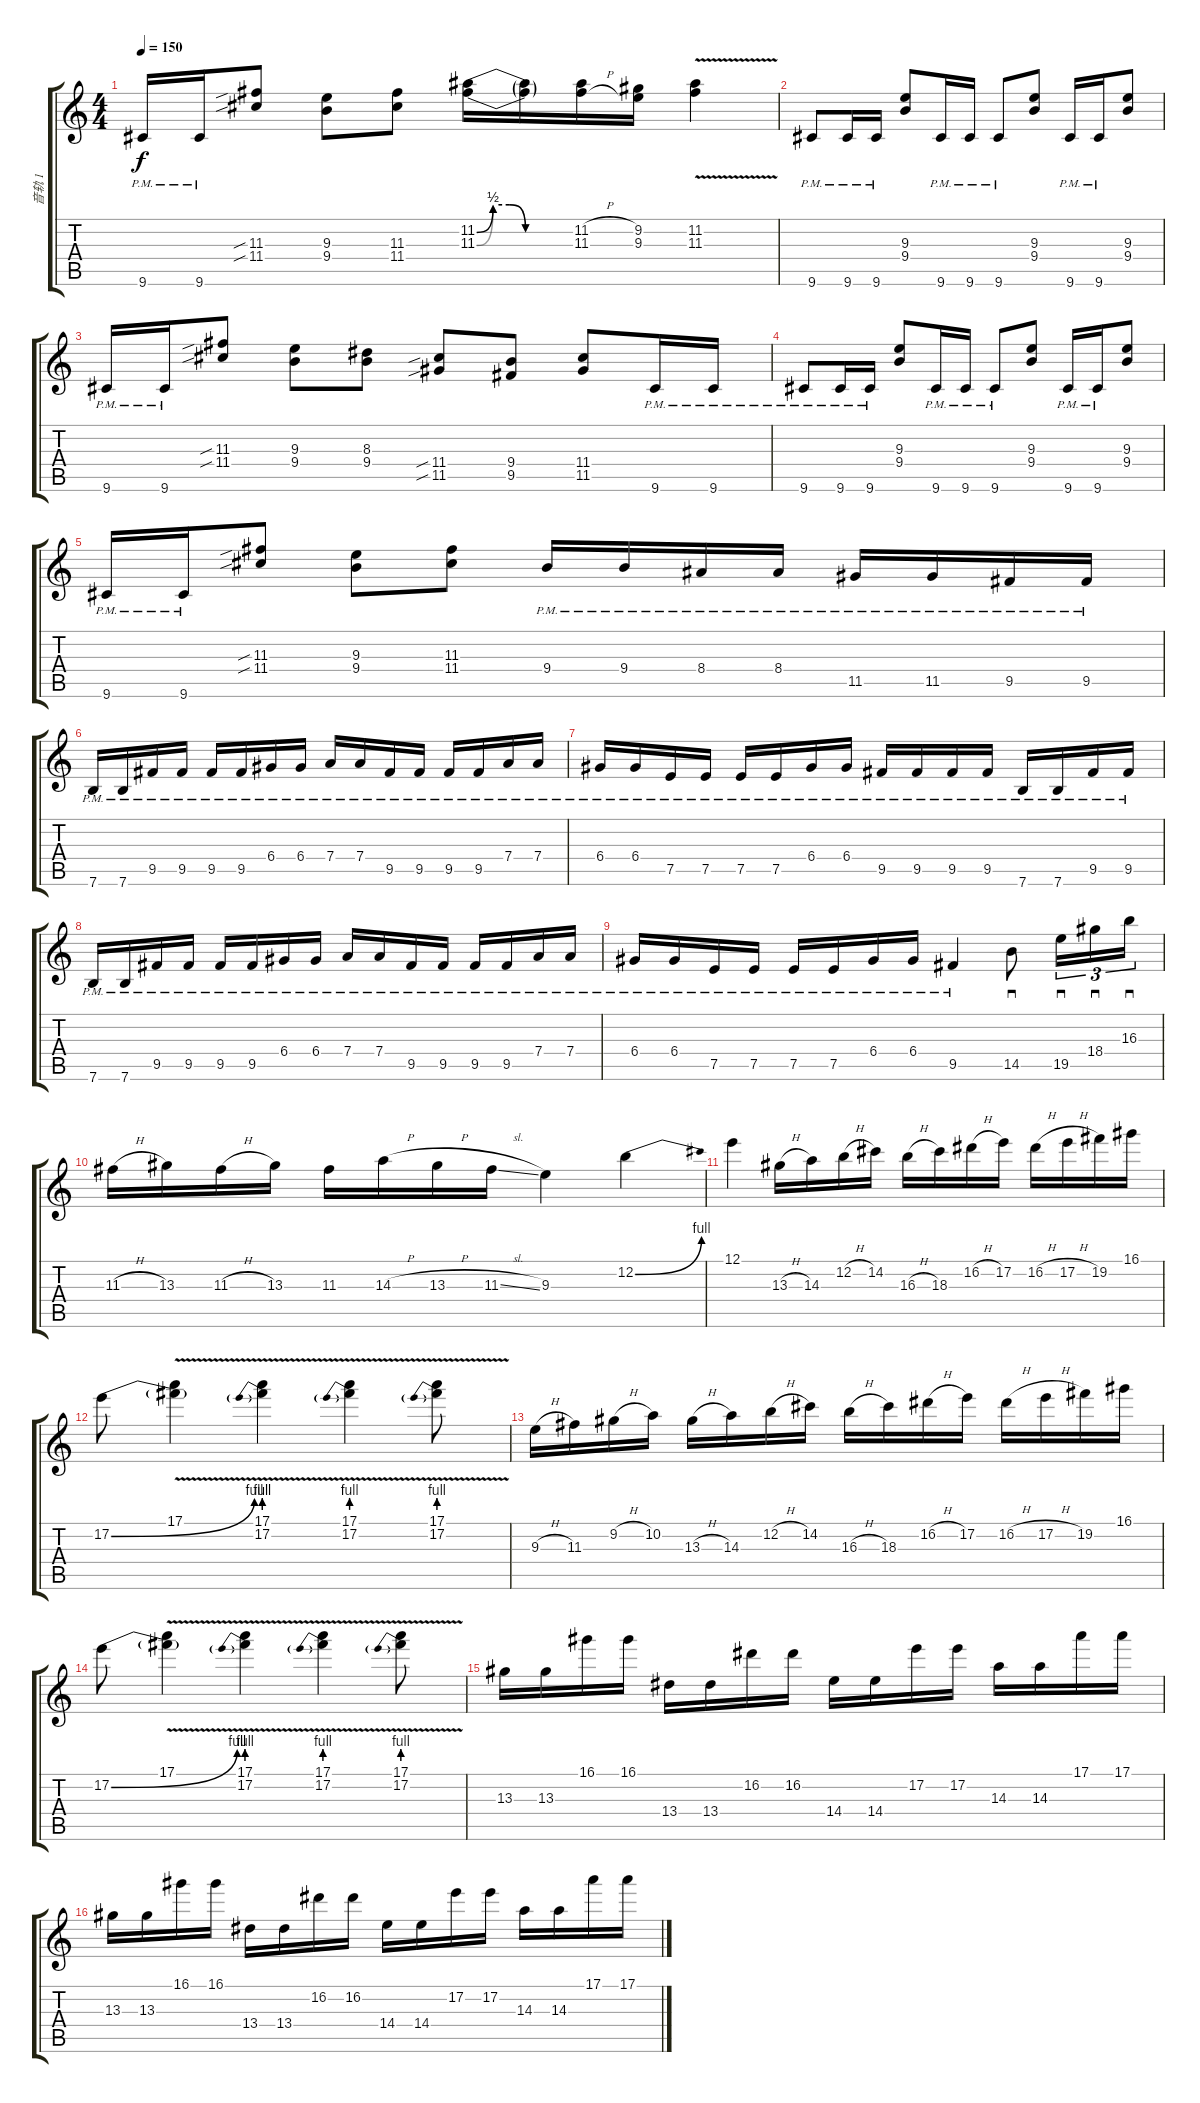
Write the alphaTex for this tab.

\track ("音轨 1" "音轨 1") {instrument overdrivenguitar}
\staff {score tabs}
\tuning (E4 B3 G3 D3 A2 E2) {hide}
\ts (4 4)
\tempo 150
\clef g2
\ks c
9.6{pm}.16{dy f} 9.6{pm}.16 (11.3{sib} 11.4{sib}).8 (9.3 9.4).8 (11.3 11.4).8 (11.2{be (custom 0 0 10 2 20 2 30 0 60 0)} 11.3{be (custom 0 0 10 2 20 2 30 0 60 0)}).16 (11.2{t} 11.3{t}).16 (11.2{h} 11.3{h}).16 (9.2 9.3).16 (11.2{v} 11.3{v}).4 |
9.6{pm}.8 9.6{pm}.16 9.6{pm}.16 (9.3 9.4).8 9.6{pm}.16 9.6{pm}.16 9.6{pm}.8 (9.3 9.4).8 9.6{pm}.16 9.6{pm}.16 (9.3 9.4).8 |
9.6{pm}.16 9.6{pm}.16 (11.3{sib} 11.4{sib}).8 (9.3 9.4).8 (8.3 9.4).8 (11.4{sib} 11.5{sib}).8 (9.4 9.5).8 (11.4 11.5).8 9.6{pm}.16 9.6{pm}.16 |
9.6{pm}.8 9.6{pm}.16 9.6{pm}.16 (9.3 9.4).8 9.6{pm}.16 9.6{pm}.16 9.6{pm}.8 (9.3 9.4).8 9.6{pm}.16 9.6{pm}.16 (9.3 9.4).8 |
9.6{pm}.16 9.6{pm}.16 (11.3{sib} 11.4{sib}).8 (9.3 9.4).8 (11.3 11.4).8 9.4{pm}.16 9.4{pm}.16 8.4{pm}.16 8.4{pm}.16 11.5{pm}.16 11.5{pm}.16 9.5{pm}.16 9.5{pm}.16 |
7.6{pm}.16 7.6{pm}.16 9.5{pm}.16 9.5{pm}.16 9.5{pm}.16 9.5{pm}.16 6.4{pm}.16 6.4{pm}.16 7.4{pm}.16 7.4{pm}.16 9.5{pm}.16 9.5{pm}.16 9.5{pm}.16 9.5{pm}.16 7.4{pm}.16 7.4{pm}.16 |
6.4{pm}.16 6.4{pm}.16 7.5{pm}.16 7.5{pm}.16 7.5{pm}.16 7.5{pm}.16 6.4{pm}.16 6.4{pm}.16 9.5{pm}.16 9.5{pm}.16 9.5{pm}.16 9.5{pm}.16 7.6{pm}.16 7.6{pm}.16 9.5{pm}.16 9.5{pm}.16 |
7.6{pm}.16 7.6{pm}.16 9.5{pm}.16 9.5{pm}.16 9.5{pm}.16 9.5{pm}.16 6.4{pm}.16 6.4{pm}.16 7.4{pm}.16 7.4{pm}.16 9.5{pm}.16 9.5{pm}.16 9.5{pm}.16 9.5{pm}.16 7.4{pm}.16 7.4{pm}.16 |
6.4{pm}.16 6.4{pm}.16 7.5{pm}.16 7.5{pm}.16 7.5{pm}.16 7.5{pm}.16 6.4{pm}.16 6.4{pm}.16 9.5{pm}.4 14.5.8{sd} 19.5.16{sd tu (3 2)} 18.4.16{sd tu (3 2)} 16.3.16{sd tu (3 2)} |
11.3{h}.16 13.3.16 11.3{h}.16 13.3.16 11.3.16 14.3{h}.16 13.3{h}.16 11.3{sl}.16 9.3.4 12.2{be (bend 0 0 60 4)}.4 |
12.1.4 13.3{h}.16 14.3.16 12.2{h}.16 14.2.16 16.3{h}.16 18.3.16 16.2{h}.16 17.2.16 16.2{h}.16 17.2{h}.16 19.2.16 16.1.16 |
17.2{be (bend 0 0 60 4)}.8 (17.1{v} 17.2{t}).4 (17.1{v} 17.2{be (prebend 0 4 60 4)}).4 (17.1{v} 17.2{be (prebend 0 4 60 4)}).4 (17.1{v} 17.2{be (prebend 0 4 60 4)}).8 |
9.3{h}.16 11.3.16 9.2{h}.16 10.2.16 13.3{h}.16 14.3.16 12.2{h}.16 14.2.16 16.3{h}.16 18.3.16 16.2{h}.16 17.2.16 16.2{h}.16 17.2{h}.16 19.2.16 16.1.16 |
17.2{be (bend 0 0 60 4)}.8 (17.1{v} 17.2{t}).4 (17.1{v} 17.2{be (prebend 0 4 60 4)}).4 (17.1{v} 17.2{be (prebend 0 4 60 4)}).4 (17.1{v} 17.2{be (prebend 0 4 60 4)}).8 |
13.3.16 13.3.16 16.1.16 16.1.16 13.4.16 13.4.16 16.2.16 16.2.16 14.4.16 14.4.16 17.2.16 17.2.16 14.3.16 14.3.16 17.1.16 17.1.16 |
13.3.16 13.3.16 16.1.16 16.1.16 13.4.16 13.4.16 16.2.16 16.2.16 14.4.16 14.4.16 17.2.16 17.2.16 14.3.16 14.3.16 17.1.16 17.1.16
